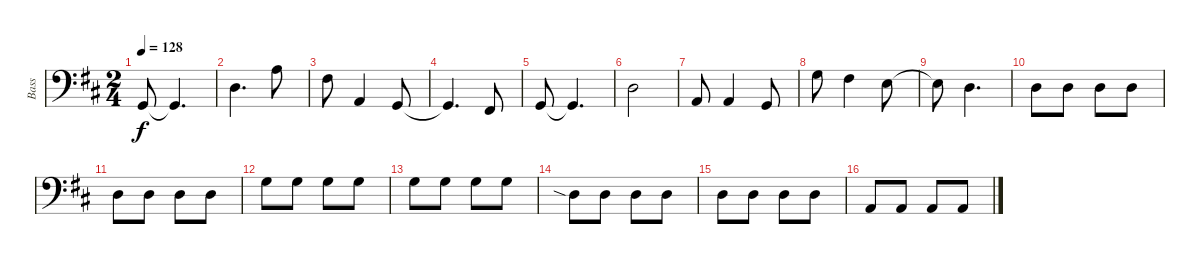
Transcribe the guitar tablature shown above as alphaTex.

\track ("Bass" "Bass") {instrument electricbasspick}
\staff {score}
\tuning (G2 D2 A1 E1) {hide}
\ts (2 4)
\tempo 128
\clef f4
\ks d
3.4.8{dy f} 3.4{t}.4{d} |
0.2.4{d} 2.1.8 |
4.2.8 5.4.4 3.4.8 |
3.4{t}.4{d} 2.4.8 |
3.4.8 3.4{t}.4{d} |
0.2.2 |
0.3.8 0.3.4 3.4.8 |
0.1.8 4.2.4 2.2.8 |
2.2{t}.8 0.2.4{d} |
0.2.8 0.2.8 0.2.8 0.2.8 |
0.2.8 0.2.8 0.2.8 0.2.8 |
0.1.8 0.1.8 0.1.8 0.1.8 |
0.1.8 0.1.8 0.1.8 0.1.8 |
0.2{sia}.8 0.2.8 0.2.8 0.2.8 |
0.2.8 0.2.8 0.2.8 0.2.8 |
5.4.8 0.3.8 0.3.8 0.3.8
